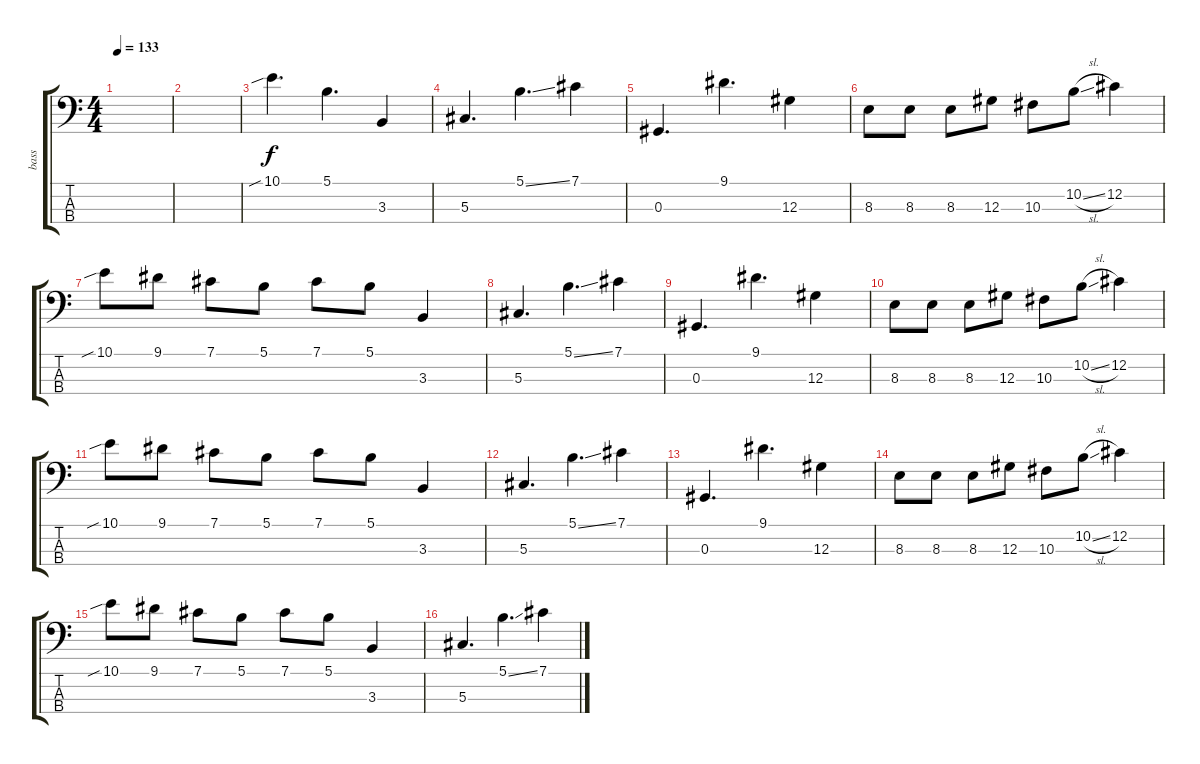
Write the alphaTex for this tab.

\track ("bass" "bass") {instrument synthbass2}
\staff {score tabs}
\tuning (Gb2 Db2 Ab1 Eb1) {hide}
\ts (4 4)
\tempo 133
\clef f4
\ks c
|
|
10.1{sib}.4{d instrument electricbasspick} 5.1.4{d} 3.3.4 |
5.3.4{d} 5.1{ss}.4{d} 7.1.4 |
0.3.4{d} 9.1.4{d} 12.3.4 |
8.3.8 8.3.8 8.3.8 12.3.8 10.3.8 10.2{sl}.8 12.2.4 |
10.1{sib}.8 9.1.8 7.1.8 5.1.8 7.1.8 5.1.8 3.3.4 |
5.3.4{d} 5.1{ss}.4{d} 7.1.4 |
0.3.4{d} 9.1.4{d} 12.3.4 |
8.3.8 8.3.8 8.3.8 12.3.8 10.3.8 10.2{sl}.8 12.2.4 |
10.1{sib}.8 9.1.8 7.1.8 5.1.8 7.1.8 5.1.8 3.3.4 |
5.3.4{d} 5.1{ss}.4{d} 7.1.4 |
0.3.4{d} 9.1.4{d} 12.3.4 |
8.3.8 8.3.8 8.3.8 12.3.8 10.3.8 10.2{sl}.8 12.2.4 |
10.1{sib}.8 9.1.8 7.1.8 5.1.8 7.1.8 5.1.8 3.3.4 |
5.3.4{d} 5.1{ss}.4{d} 7.1.4
